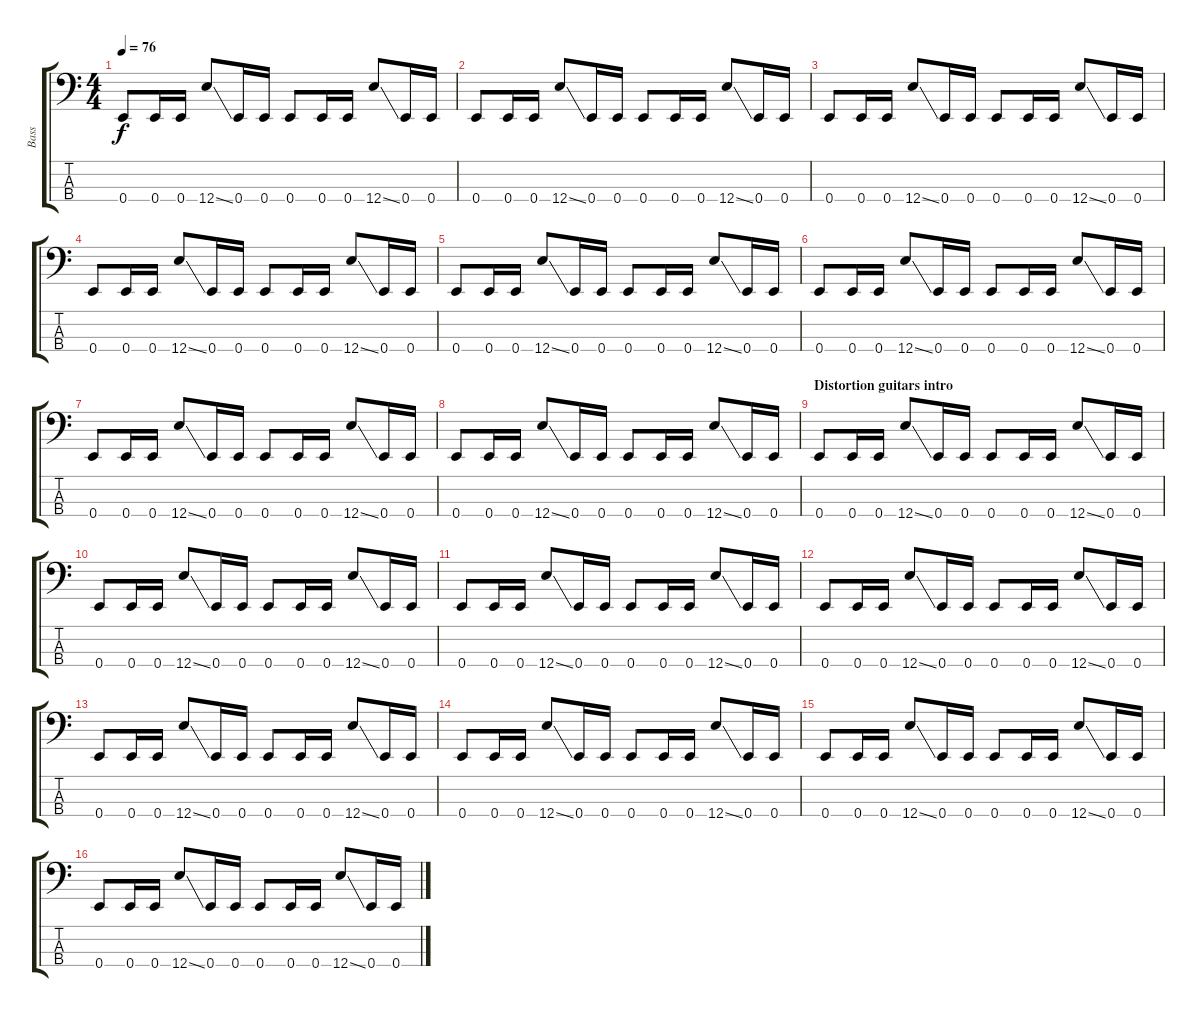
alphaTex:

\track ("Bass" "Bass") {instrument electricbassfinger}
\staff {score tabs}
\tuning (G2 D2 A1 E1) {hide}
\ts (4 4)
\tempo 76
\clef f4
\ks c
0.4.8{dy f} 0.4.16 0.4.16 12.4{ss}.8 0.4.16 0.4.16 0.4.8 0.4.16 0.4.16 12.4{ss}.8 0.4.16 0.4.16 |
0.4.8 0.4.16 0.4.16 12.4{ss}.8 0.4.16 0.4.16 0.4.8 0.4.16 0.4.16 12.4{ss}.8 0.4.16 0.4.16 |
0.4.8 0.4.16 0.4.16 12.4{ss}.8 0.4.16 0.4.16 0.4.8 0.4.16 0.4.16 12.4{ss}.8 0.4.16 0.4.16 |
0.4.8 0.4.16 0.4.16 12.4{ss}.8 0.4.16 0.4.16 0.4.8 0.4.16 0.4.16 12.4{ss}.8 0.4.16 0.4.16 |
0.4.8 0.4.16 0.4.16 12.4{ss}.8 0.4.16 0.4.16 0.4.8 0.4.16 0.4.16 12.4{ss}.8 0.4.16 0.4.16 |
0.4.8 0.4.16 0.4.16 12.4{ss}.8 0.4.16 0.4.16 0.4.8 0.4.16 0.4.16 12.4{ss}.8 0.4.16 0.4.16 |
0.4.8 0.4.16 0.4.16 12.4{ss}.8 0.4.16 0.4.16 0.4.8 0.4.16 0.4.16 12.4{ss}.8 0.4.16 0.4.16 |
0.4.8 0.4.16 0.4.16 12.4{ss}.8 0.4.16 0.4.16 0.4.8 0.4.16 0.4.16 12.4{ss}.8 0.4.16 0.4.16 |
\section ("" "Distortion guitars intro")
0.4.8 0.4.16 0.4.16 12.4{ss}.8 0.4.16 0.4.16 0.4.8 0.4.16 0.4.16 12.4{ss}.8 0.4.16 0.4.16 |
0.4.8 0.4.16 0.4.16 12.4{ss}.8 0.4.16 0.4.16 0.4.8 0.4.16 0.4.16 12.4{ss}.8 0.4.16 0.4.16 |
0.4.8 0.4.16 0.4.16 12.4{ss}.8 0.4.16 0.4.16 0.4.8 0.4.16 0.4.16 12.4{ss}.8 0.4.16 0.4.16 |
0.4.8 0.4.16 0.4.16 12.4{ss}.8 0.4.16 0.4.16 0.4.8 0.4.16 0.4.16 12.4{ss}.8 0.4.16 0.4.16 |
0.4.8 0.4.16 0.4.16 12.4{ss}.8 0.4.16 0.4.16 0.4.8 0.4.16 0.4.16 12.4{ss}.8 0.4.16 0.4.16 |
0.4.8 0.4.16 0.4.16 12.4{ss}.8 0.4.16 0.4.16 0.4.8 0.4.16 0.4.16 12.4{ss}.8 0.4.16 0.4.16 |
0.4.8 0.4.16 0.4.16 12.4{ss}.8 0.4.16 0.4.16 0.4.8 0.4.16 0.4.16 12.4{ss}.8 0.4.16 0.4.16 |
0.4.8 0.4.16 0.4.16 12.4{ss}.8 0.4.16 0.4.16 0.4.8 0.4.16 0.4.16 12.4{ss}.8 0.4.16 0.4.16
